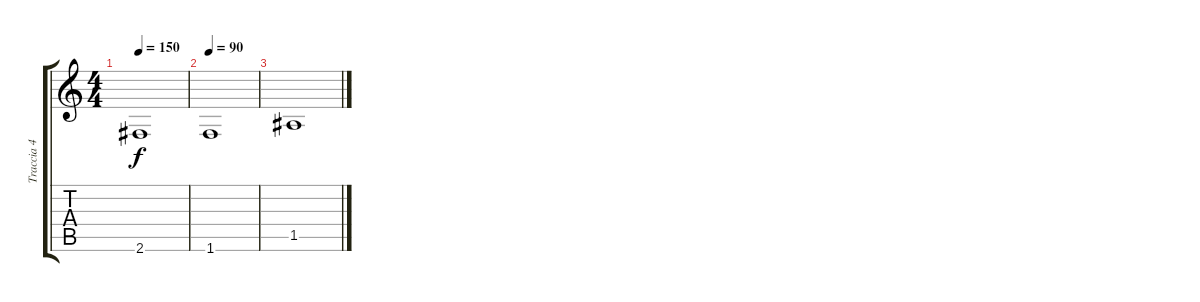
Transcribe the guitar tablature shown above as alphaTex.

\track ("Traccia 4" "Traccia 4") {instrument distortionguitar}
\staff {score tabs}
\tuning (E4 B3 G3 D3 A2 E2) {hide}
\ts (4 4)
\tempo 150
\clef g2
\ks c
2.6.1{dy f} |
\tempo 90
1.6.1 |
1.5.1
